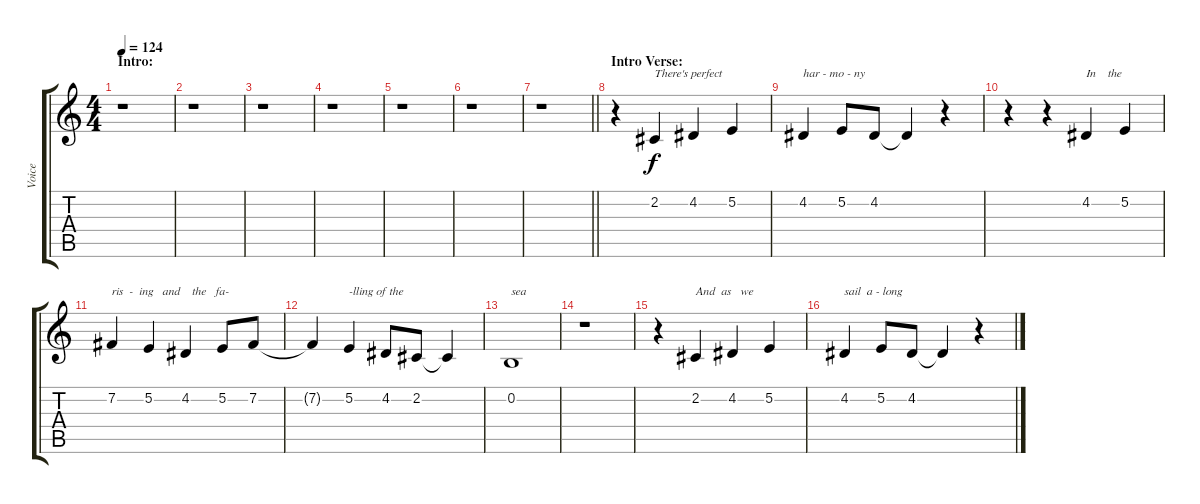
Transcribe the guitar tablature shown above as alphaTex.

\track ("Voice" "Voice") {instrument oboe}
\staff {score tabs}
\tuning (E4 B3 G3 D3 A2 E2) {hide}
\ts (4 4)
\section ("" "Intro:")
\tempo 124
\tempo 115
\tempo 124
\clef g2
\ks c
r.1{dy f instrument oboe} |
r.1 |
r.1 |
r.1 |
r.1 |
r.1 |
\barLineRight lightlight
r.1 |
\section ("" "Intro Verse:")
r.4 2.2.4{txt "There's perfect"} 4.2.4 5.2.4 |
4.2.4{txt "har - mo - ny"} 5.2.8 4.2.8 4.2{t}.4 r.4 |
r.4 r.4 4.2.4{txt "In    the"} 5.2.4 |
7.2.4{txt "ris  -  ing   and    the   fa-"} 5.2.4 4.2.4 5.2.8 7.2.8 |
7.2{t}.4 5.2.4{txt "-lling of the"} 4.2.8 2.2.8 2.2{t}.4 |
0.2.1{txt "sea"} |
r.1 |
r.4 2.2.4{txt "And  as   we"} 4.2.4 5.2.4 |
4.2.4{txt "sail  a - long"} 5.2.8 4.2.8 4.2{t}.4 r.4
